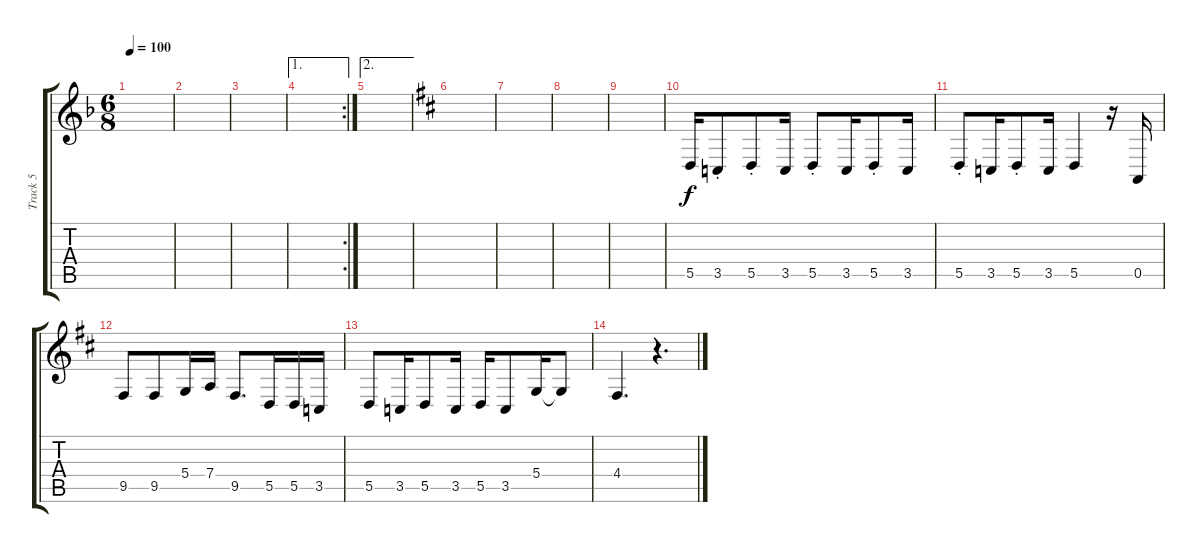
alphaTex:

\track ("Track 5" "Track 5") {instrument oboe}
\staff {score tabs}
\tuning (E4 B3 G3 D3 A2 D2) {hide}
\ts (6 8)
\tempo 100
\clef g2
\ks f
|
|
|
\ae 1
\rc 2
|
\ae 2
|
\ks d
|
|
|
|
5.5.16 3.5{st}.8 5.5{st}.8 3.5.16 5.5{st}.8 3.5.16 5.5{st}.8 3.5.16 |
5.5{st}.8 3.5.16 5.5{st}.8 3.5.16 5.5.4 r.16 0.5.16 |
9.5.8 9.5.8 5.4.16 7.4.16 9.5.8{d} 5.5.16 5.5.16 3.5.16 |
5.5.8 3.5.16 5.5.8 3.5.16 5.5.16 3.5.8 5.4.16 5.4{t}.8 |
4.4.4{d} r.4{d}
